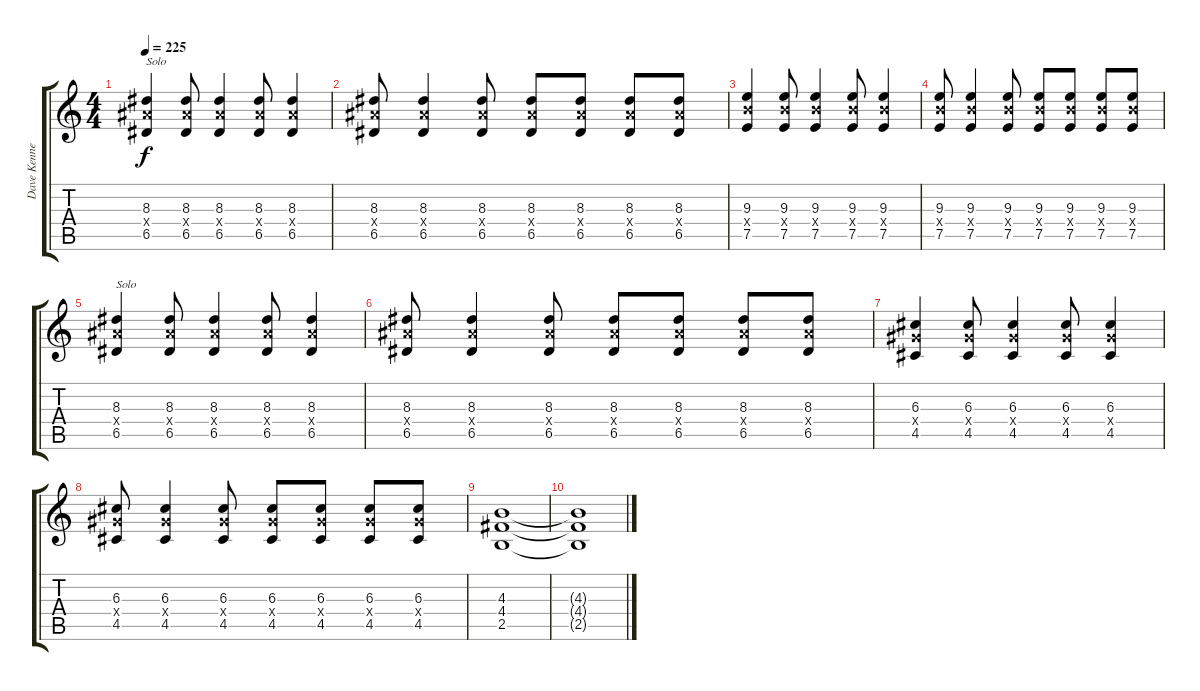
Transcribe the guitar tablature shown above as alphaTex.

\track ("Dave Kennedy (Guitar)" "Dave Kenne") {instrument acousticguitarsteel}
\staff {score tabs}
\tuning (E4 B3 G3 D3 A2 E2) {hide}
\ts (4 4)
\tempo 225
\clef g2
\ks c
(8.3 8.4{x} 6.5).4{txt "Solo" dy f} (8.3 8.4{x} 6.5).8 (8.3 8.4{x} 6.5).4 (8.3 8.4{x} 6.5).8 (8.3 8.4{x} 6.5).4 |
(8.3 8.4{x} 6.5).8 (8.3 8.4{x} 6.5).4 (8.3 8.4{x} 6.5).8 (8.3 8.4{x} 6.5).8 (8.3 8.4{x} 6.5).8 (8.3 8.4{x} 6.5).8 (8.3 8.4{x} 6.5).8 |
(9.3 9.4{x} 7.5).4 (9.3 9.4{x} 7.5).8 (9.3 9.4{x} 7.5).4 (9.3 9.4{x} 7.5).8 (9.3 9.4{x} 7.5).4 |
(9.3 9.4{x} 7.5).8 (9.3 9.4{x} 7.5).4 (9.3 9.4{x} 7.5).8 (9.3 9.4{x} 7.5).8 (9.3 9.4{x} 7.5).8 (9.3 9.4{x} 7.5).8 (9.3 9.4{x} 7.5).8 |
(8.3 8.4{x} 6.5).4{txt "Solo"} (8.3 8.4{x} 6.5).8 (8.3 8.4{x} 6.5).4 (8.3 8.4{x} 6.5).8 (8.3 8.4{x} 6.5).4 |
(8.3 8.4{x} 6.5).8 (8.3 8.4{x} 6.5).4 (8.3 8.4{x} 6.5).8 (8.3 8.4{x} 6.5).8 (8.3 8.4{x} 6.5).8 (8.3 8.4{x} 6.5).8 (8.3 8.4{x} 6.5).8 |
(6.3 6.4{x} 4.5).4 (6.3 6.4{x} 4.5).8 (6.3 6.4{x} 4.5).4 (6.3 6.4{x} 4.5).8 (6.3 6.4{x} 4.5).4 |
(6.3 6.4{x} 4.5).8 (6.3 6.4{x} 4.5).4 (6.3 6.4{x} 4.5).8 (6.3 6.4{x} 4.5).8 (6.3 6.4{x} 4.5).8 (6.3 6.4{x} 4.5).8 (6.3 6.4{x} 4.5).8 |
(4.3 4.4 2.5).1 |
(4.3{t} 4.4{t} 2.5{t}).1
